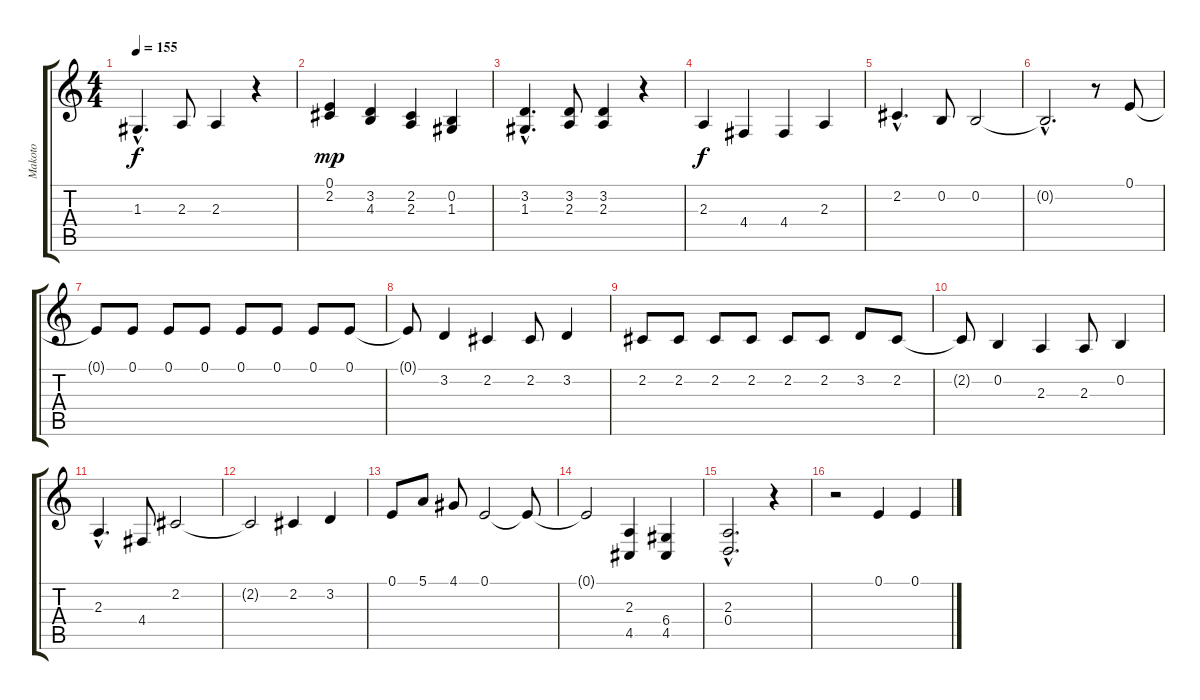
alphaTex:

\track ("Makoto" "Makoto") {instrument violin}
\staff {score tabs}
\tuning (E4 B3 G3 D3 A2 E2) {hide}
\ts (4 4)
\tempo 155
\clef g2
\ks c
1.3{hac}.4{d dy f} 2.3.8 2.3.4 r.4 |
(0.1 2.2).4{dy mp} (3.2 4.3).4 (2.2 2.3).4 (0.2 1.3).4 |
(3.2{hac} 1.3{hac}).4{d} (3.2 2.3).8 (3.2 2.3).4 r.4 |
2.3.4{dy f} 4.4.4 4.4.4 2.3.4 |
2.2{hac}.4{d} 0.2.8 0.2.2 |
0.2{hac t}.2{d} r.8 0.1.8 |
0.1{t}.8 0.1.8 0.1.8 0.1.8 0.1.8 0.1.8 0.1.8 0.1.8 |
0.1{t}.8 3.2.4 2.2.4 2.2.8 3.2.4 |
2.2.8 2.2.8 2.2.8 2.2.8 2.2.8 2.2.8 3.2.8 2.2.8 |
2.2{t}.8 0.2.4 2.3.4 2.3.8 0.2.4 |
2.3{hac}.4{d} 4.4.8 2.2.2 |
2.2{t}.2 2.2.4 3.2.4 |
0.1.8 5.1.8 4.1.8 0.1.2 0.1{t}.8 |
0.1{t}.2{volume 12} (2.3 4.5).4 (6.4 4.5).4 |
(2.3{hac} 0.4{hac}).2{d} r.4 |
r.2{volume 16} 0.1.4 0.1.4
